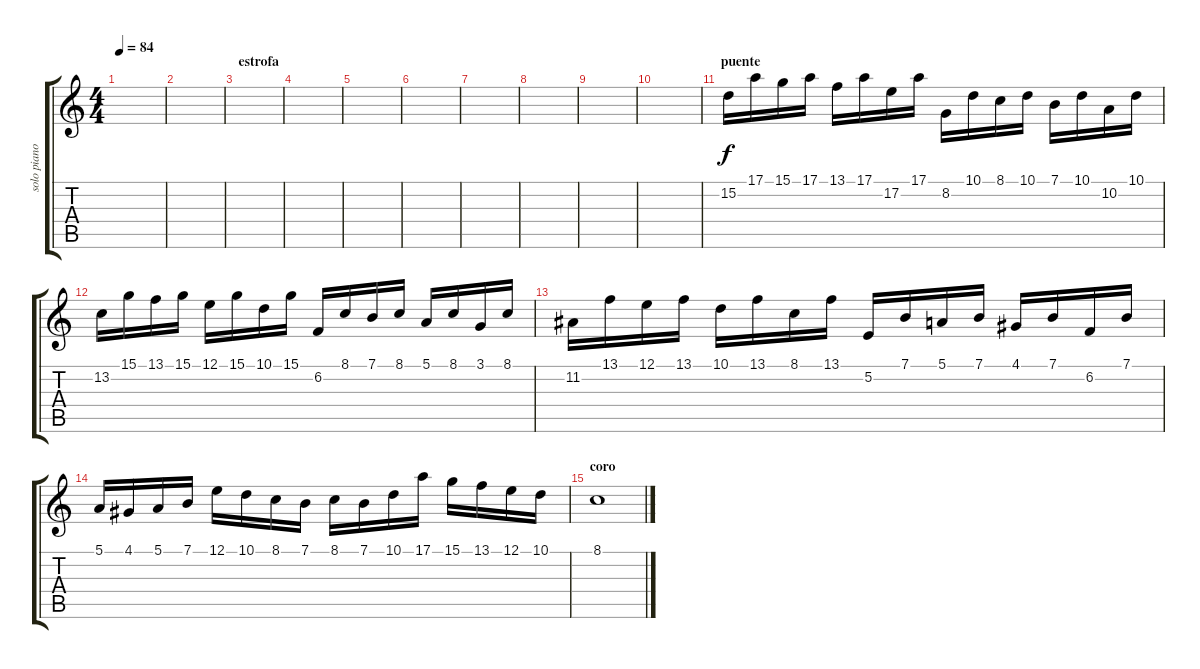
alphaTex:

\track ("solo piano" "solo piano") {instrument acousticgrandpiano}
\staff {score tabs}
\tuning (E4 B3 G3 D3 A2 E2) {hide}
\ts (4 4)
\tempo 84
\clef g2
\ks c
|
|
\section ("" "estrofa")
|
|
|
|
|
|
|
|
\section ("" "puente")
15.2.16 17.1.16 15.1.16 17.1.16 13.1.16 17.1.16 17.2.16 17.1.16 8.2.16 10.1.16 8.1.16 10.1.16 7.1.16 10.1.16 10.2.16 10.1.16 |
13.2.16 15.1.16 13.1.16 15.1.16 12.1.16 15.1.16 10.1.16 15.1.16 6.2.16 8.1.16 7.1.16 8.1.16 5.1.16 8.1.16 3.1.16 8.1.16 |
11.2.16 13.1.16 12.1.16 13.1.16 10.1.16 13.1.16 8.1.16 13.1.16 5.2.16 7.1.16 5.1.16 7.1.16 4.1.16 7.1.16 6.2.16 7.1.16 |
5.1.16 4.1.16 5.1.16 7.1.16 12.1.16 10.1.16 8.1.16 7.1.16 8.1.16 7.1.16 10.1.16 17.1.16 15.1.16 13.1.16 12.1.16 10.1.16 |
\section ("" "coro")
8.1.1
